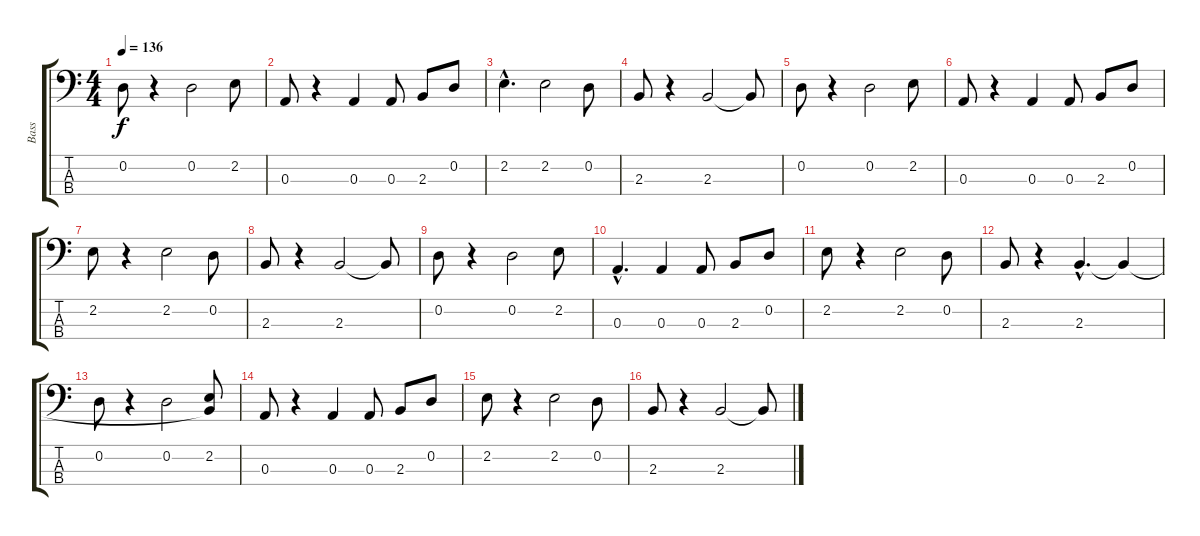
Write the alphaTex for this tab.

\track ("Bass" "Bass") {instrument electricbassfinger}
\staff {score tabs}
\tuning (G2 D2 A1 E1) {hide}
\ts (4 4)
\tempo 136
\clef f4
\ks c
0.2.8{dy f} r.4 0.2.2 2.2.8 |
0.3.8 r.4 0.3.4 0.3.8 2.3.8 0.2.8 |
2.2{hac}.4{d} 2.2.2 0.2.8 |
2.3.8 r.4 2.3.2 2.3{t}.8 |
0.2.8 r.4 0.2.2 2.2.8 |
0.3.8 r.4 0.3.4 0.3.8 2.3.8 0.2.8 |
2.2.8 r.4 2.2.2 0.2.8 |
2.3.8 r.4 2.3.2 2.3{t}.8 |
0.2.8 r.4 0.2.2 2.2.8 |
0.3{hac}.4{d} 0.3.4 0.3.8 2.3.8 0.2.8 |
2.2.8 r.4 2.2.2 0.2.8 |
2.3.8 r.4 2.3{hac}.4{d} 2.3{t}.4 |
0.2.8 r.4 0.2.2 (2.2 2.3{t}).8 |
0.3.8 r.4 0.3.4 0.3.8 2.3.8 0.2.8 |
2.2.8 r.4 2.2.2 0.2.8 |
2.3.8 r.4 2.3.2 2.3{t}.8
